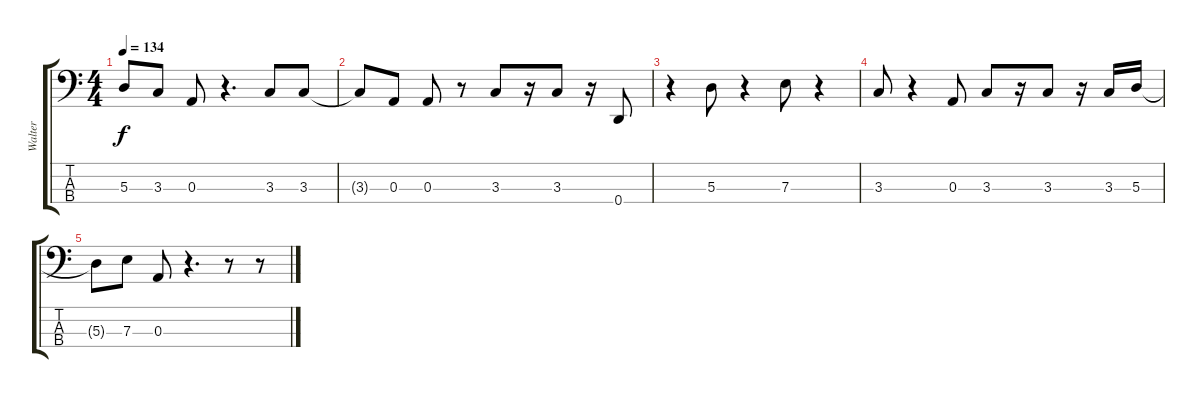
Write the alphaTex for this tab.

\track ("Walter" "Walter") {instrument electricbassfinger}
\staff {score tabs}
\tuning (G2 D2 A1 D1) {hide}
\ts (4 4)
\tempo 134
\clef f4
\ks c
5.3{t}.8{dy f} 3.3.8 0.3.8 r.4{d} 3.3.8 3.3.8 |
3.3{t}.8 0.3.8 0.3.8 r.8 3.3.8 r.16 3.3.8 r.16 0.4.8 |
r.4 5.3.8 r.4 7.3.8 r.4 |
3.3.8 r.4 0.3.8 3.3.8 r.16 3.3.8 r.16 3.3.16 5.3.16 |
5.3{t}.8 7.3.8 0.3.8 r.4{d} r.8 r.8
